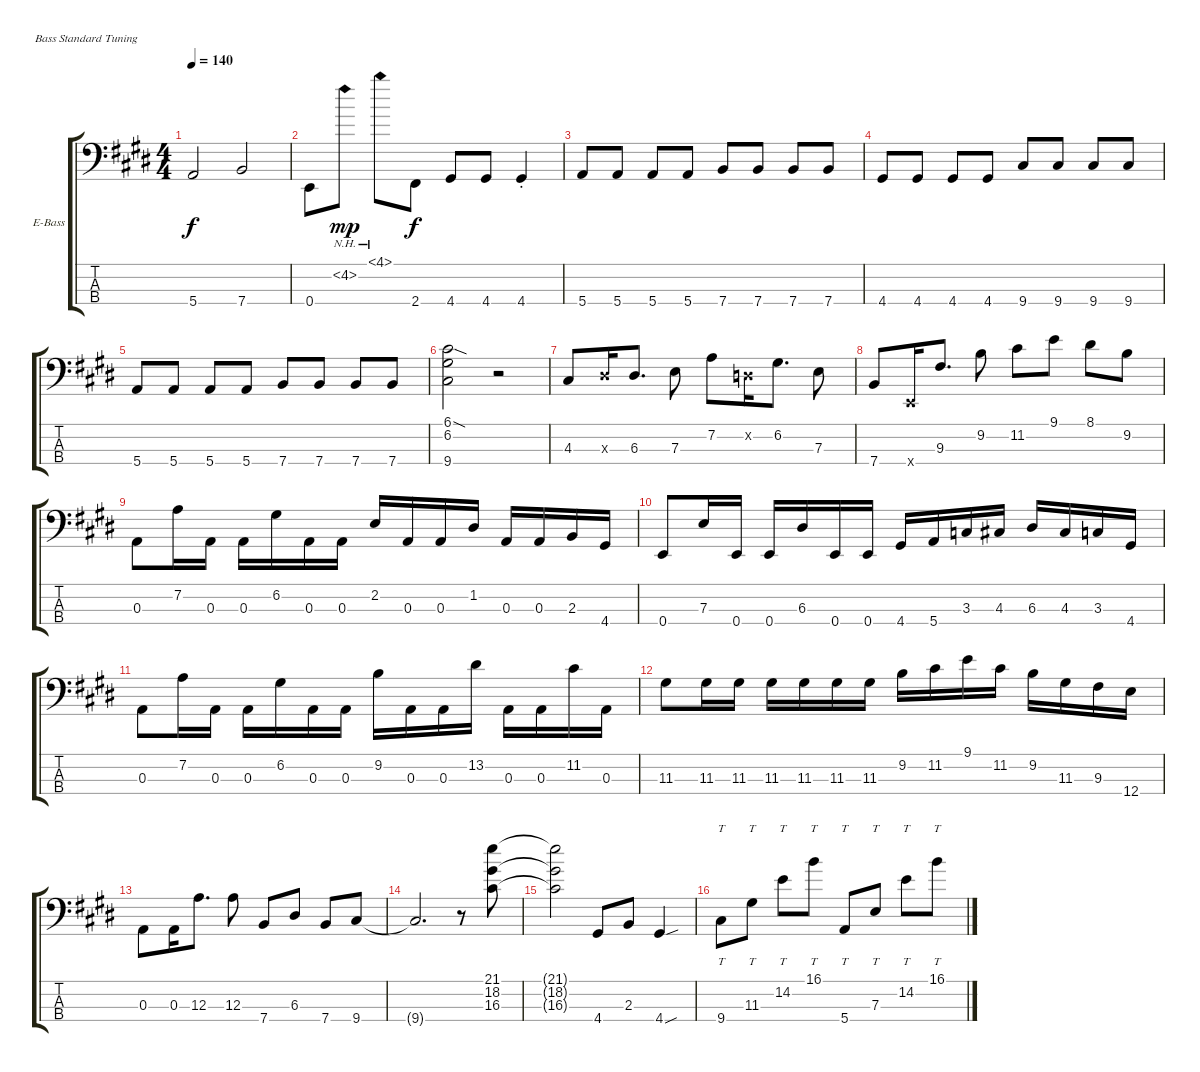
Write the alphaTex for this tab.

\bracketExtendMode groupsimilarinstruments
\firstSystemTrackNameOrientation horizontal
\otherSystemsTrackNameOrientation horizontal
\track ("Bass" "E-Bass") {instrument electricbassfinger}
\staff {score tabs}
\tuning (G2 D2 A1 E1)
\ts (4 4)
\tempo 140
\clef f4
\ks e
5.4.2{dy f} 7.4.2 |
0.4.8 4.2{nh}.8{dy mp} 4.1{nh}.8 2.4.8{dy f} 4.4.8 4.4.8 4.4{st}.4 |
5.4.8 5.4.8 5.4.8 5.4.8 7.4.8 7.4.8 7.4.8 7.4.8 |
4.4.8 4.4.8 4.4.8 4.4.8 9.4.8 9.4.8 9.4.8 9.4.8 |
5.4.8 5.4.8 5.4.8 5.4.8 7.4.8 7.4.8 7.4.8 7.4.8 |
(6.1{sod} 6.2 9.4).2 r.2 |
4.3.8 6.3{x}.16 6.3.8{d} 7.3.8 7.2.8 0.2{x}.16 6.2.8{d} 7.3.8 |
7.4.8 0.4{x}.16 9.3.8{d} 9.2.8 11.2.8 9.1.8 8.1.8 9.2.8 |
0.3.8 7.2.16 0.3.16 0.3.16 6.2.16 0.3.16 0.3.16 2.2.16 0.3.16 0.3.16 1.2.16 0.3.16 0.3.16 2.3.16 4.4.16 |
0.4.8 7.3.16 0.4.16 0.4.16 6.3.16 0.4.16 0.4.16 4.4.16 5.4.16 3.3.16 4.3.16 6.3.16 4.3.16 3.3.16 4.4.16 |
0.3.8 7.2.16 0.3.16 0.3.16 6.2.16 0.3.16 0.3.16 9.2.16 0.3.16 0.3.16 13.2.16 0.3.16 0.3.16 11.2.16 0.3.16 |
11.3.8 11.3.16 11.3.16 11.3.16 11.3.16 11.3.16 11.3.16 9.2.16 11.2.16 9.1.16 11.2.16 9.2.16 11.3.16 9.3.16 12.4.16 |
0.3.8 0.3.16 12.3.8{d} 12.3.8 7.4.8 6.3.8 7.4.8 9.4.8 |
9.4{t}.2{d} r.8 (21.1 18.2 16.3).8 |
(21.1{t} 18.2{t} 16.3{t}).2 4.4.8 2.3.8 4.4{sou}.4 |
9.4.8{tt} 11.3.8{tt} 14.2.8{tt} 16.1.8{tt} 5.4.8{tt} 7.3.8{tt} 14.2.8{tt} 16.1.8{tt}
